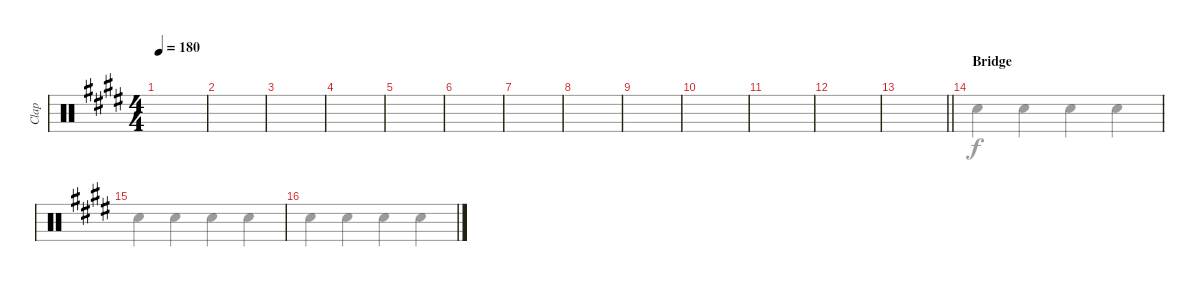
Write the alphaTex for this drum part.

\track ("Clap" "Clap") {instrument percussion}
\staff {score}
\articulation defaults
\voice
\ts (4 4)
\tempo 180
\clef neutral
\ks e
|
|
|
|
|
|
|
|
|
|
|
|
\barLineRight lightlight
|
\section ("" "Bridge")
|
|
\voice
\clef neutral
\ks e
|
|
|
|
|
|
|
|
|
|
|
|
\barLineRight lightlight
|
"Hand Clap (hit)".4 "Hand Clap (hit)".4 "Hand Clap (hit)".4 "Hand Clap (hit)".4 |
"Hand Clap (hit)".4 "Hand Clap (hit)".4 "Hand Clap (hit)".4 "Hand Clap (hit)".4 |
"Hand Clap (hit)".4 "Hand Clap (hit)".4 "Hand Clap (hit)".4 "Hand Clap (hit)".4
